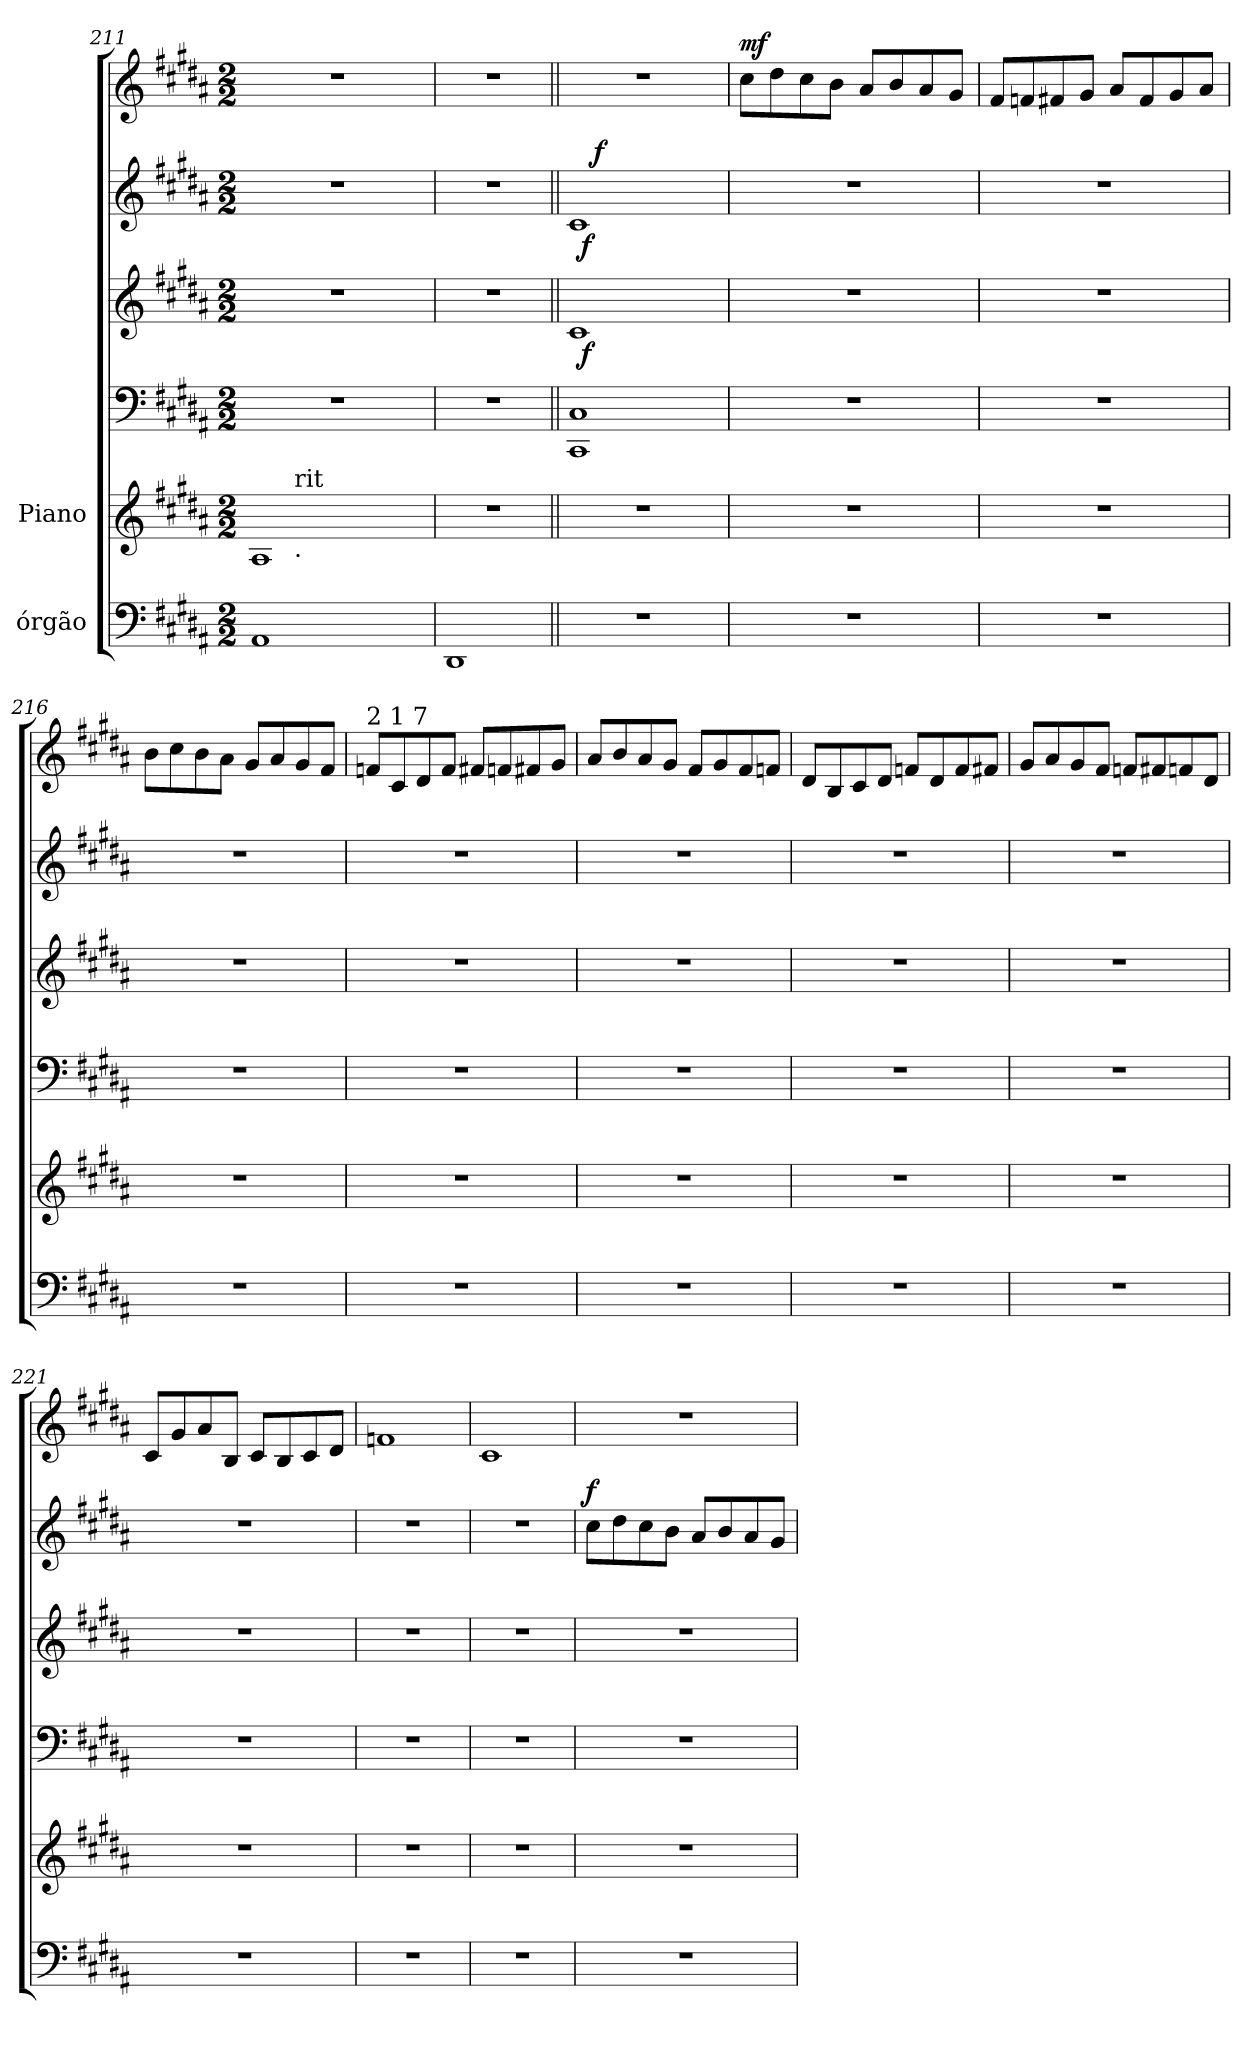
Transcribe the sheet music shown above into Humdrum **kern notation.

**kern	**kern	**kern	**kern	**dynam	**kern	**dynam	**kern	**dynam
*part6	*part5	*part4	*part3	*part3	*part2	*part2	*part1	*part1
*staff6	*staff5	*staff4	*staff3	*staff3	*staff2	*staff2	*staff1	*staff1
*I"órgão	*I"Piano	*	*	*	*	*	*	*
*clefF4	*clefG2	*clefF4	*clefG2	*	*clefG2	*	*clefG2	*
*k[f#c#g#d#a#]	*k[f#c#g#d#a#]	*k[f#c#g#d#a#]	*k[f#c#g#d#a#]	*	*k[f#c#g#d#a#]	*	*k[f#c#g#d#a#]	*
*B:	*B:	*B:	*B:	*	*B:	*	*B:	*
*M2/2	*M2/2	*M2/2	*M2/2	*	*M2/2	*	*M2/2	*
=211	=211	=211	=211	=211	=211	=211	=211	=211
*	*^	*	*	*	*	*	*	*
1AA#	1A#	8ryy	1r	1r	.	1r	.	1r	.
.	.	32ryy	.	.	.	.	.	.	.
!	!	!LO:TX:b:t=.	!	!	!	!	!	!	!
!	!	!LO:TX:a:t=rit	!	!	!	!	!	!	!
.	.	2ryy	.	.	.	.	.	.	.
.	.	4ryy	.	.	.	.	.	.	.
.	.	16.ryy	.	.	.	.	.	.	.
*	*v	*v	*	*	*	*	*	*	*
=212	=212	=212	=212	=212	=212	=212	=212	=212
1DD#	1r	1r	1r	.	1r	.	1r	.
!!LO:PB:g=z
=213||	=213||	=213||	=213||	=213||	=213||	=213||	=213||	=213||
*	*	*	*^	*	*^	*	*	*
*	*	*	*	*	*	*	*^	*	*	*
1r	1r	1CC# 1C#	1c#	32ryy	.	1c#	32ryy	16ryy	.	1r	.
!	!	!	!	!	!LO:DY:b	!	!	!	!LO:DY:b	!	!
.	.	.	.	2ryy	f	.	2ryy	.	f	.	.
!	!	!	!	!	!	!	!	!	!LO:DY:a	!	!
.	.	.	.	.	.	.	.	2...ryy	f	.	.
.	.	.	.	4...ryy	.	.	4...ryy	.	.	.	.
=214	=214	=214	=214	=214	=214	=214	=214	=214	=214	=214	=214
!	!	!	!	!	!	!	!	!	!	!	!LO:DY:a
*	*	*	*v	*v	*	*	*	*	*	*	*
*	*	*	*	*	*v	*v	*v	*	*	*
1r	1r	1r	1r	.	1r	.	8cc#\L	mf
.	.	.	.	.	.	.	8dd#\	.
.	.	.	.	.	.	.	8cc#\	.
.	.	.	.	.	.	.	8b\J	.
.	.	.	.	.	.	.	8a#/L	.
.	.	.	.	.	.	.	8b/	.
.	.	.	.	.	.	.	8a#/	.
.	.	.	.	.	.	.	8g#/J	.
=215	=215	=215	=215	=215	=215	=215	=215	=215
1r	1r	1r	1r	.	1r	.	8f#/L	.
.	.	.	.	.	.	.	8fn/	.
.	.	.	.	.	.	.	8f#X/	.
.	.	.	.	.	.	.	8g#/J	.
.	.	.	.	.	.	.	8a#/L	.
.	.	.	.	.	.	.	8f#/	.
.	.	.	.	.	.	.	8g#/	.
.	.	.	.	.	.	.	8a#/J	.
=216	=216	=216	=216	=216	=216	=216	=216	=216
1r	1r	1r	1r	.	1r	.	8b\L	.
.	.	.	.	.	.	.	8cc#\	.
.	.	.	.	.	.	.	8b\	.
.	.	.	.	.	.	.	8a#\J	.
.	.	.	.	.	.	.	8g#/L	.
.	.	.	.	.	.	.	8a#/	.
.	.	.	.	.	.	.	8g#/	.
.	.	.	.	.	.	.	8f#/J	.
!!LO:PB:g=z
=217	=217	=217	=217	=217	=217	=217	=217	=217
!	!	!	!	!	!	!	!LO:TX:a:t=2 1 7	!
1r	1r	1r	1r	.	1r	.	8fn/L	.
.	.	.	.	.	.	.	8c#/	.
.	.	.	.	.	.	.	8d#/	.
.	.	.	.	.	.	.	8f/J	.
.	.	.	.	.	.	.	8f#X/L	.
.	.	.	.	.	.	.	8fn/	.
.	.	.	.	.	.	.	8f#X/	.
.	.	.	.	.	.	.	8g#/J	.
=218	=218	=218	=218	=218	=218	=218	=218	=218
1r	1r	1r	1r	.	1r	.	8a#/L	.
.	.	.	.	.	.	.	8b/	.
.	.	.	.	.	.	.	8a#/	.
.	.	.	.	.	.	.	8g#/J	.
.	.	.	.	.	.	.	8f#/L	.
.	.	.	.	.	.	.	8g#/	.
.	.	.	.	.	.	.	8f#/	.
.	.	.	.	.	.	.	8fn/J	.
=219	=219	=219	=219	=219	=219	=219	=219	=219
1r	1r	1r	1r	.	1r	.	8d#/L	.
.	.	.	.	.	.	.	8B/	.
.	.	.	.	.	.	.	8c#/	.
.	.	.	.	.	.	.	8d#/J	.
.	.	.	.	.	.	.	8fn/L	.
.	.	.	.	.	.	.	8d#/	.
.	.	.	.	.	.	.	8f/	.
.	.	.	.	.	.	.	8f#X/J	.
=220	=220	=220	=220	=220	=220	=220	=220	=220
1r	1r	1r	1r	.	1r	.	8g#/L	.
.	.	.	.	.	.	.	8a#/	.
.	.	.	.	.	.	.	8g#/	.
.	.	.	.	.	.	.	8f#/J	.
.	.	.	.	.	.	.	8fn/L	.
.	.	.	.	.	.	.	8f#X/	.
.	.	.	.	.	.	.	8fn/	.
.	.	.	.	.	.	.	8d#/J	.
=221	=221	=221	=221	=221	=221	=221	=221	=221
1r	1r	1r	1r	.	1r	.	8c#/L	.
.	.	.	.	.	.	.	8g#/	.
.	.	.	.	.	.	.	8a#/	.
.	.	.	.	.	.	.	8B/J	.
.	.	.	.	.	.	.	8c#/L	.
.	.	.	.	.	.	.	8B/	.
.	.	.	.	.	.	.	8c#/	.
.	.	.	.	.	.	.	8d#/J	.
!!LO:PB:g=z
=222	=222	=222	=222	=222	=222	=222	=222	=222
1r	1r	1r	1r	.	1r	.	1fn	.
=223	=223	=223	=223	=223	=223	=223	=223	=223
1r	1r	1r	1r	.	1r	.	1c#	.
=224	=224	=224	=224	=224	=224	=224	=224	=224
!	!	!	!	!	!	!LO:DY:a	!	!
1r	1r	1r	1r	.	8cc#\L	f	1r	.
.	.	.	.	.	8dd#\	.	.	.
.	.	.	.	.	8cc#\	.	.	.
.	.	.	.	.	8b\J	.	.	.
.	.	.	.	.	8a#/L	.	.	.
.	.	.	.	.	8b/	.	.	.
.	.	.	.	.	8a#/	.	.	.
.	.	.	.	.	8g#/J	.	.	.
=	=	=	=	=	=	=	=	=
*-	*-	*-	*-	*-	*-	*-	*-	*-
